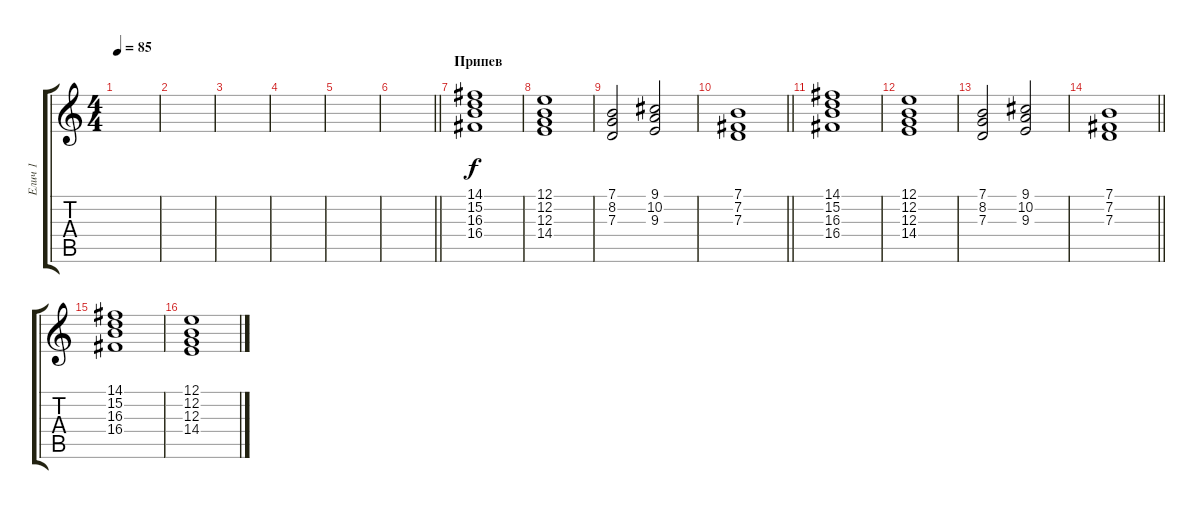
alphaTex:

\track ("Елич 1" "Елич 1") {instrument recorder}
\staff {score tabs}
\tuning (E4 B3 G3 D3 A2 E2) {hide}
\ts (4 4)
\tempo 85
\clef g2
\ks c
|
|
|
|
|
\barLineRight lightlight
|
\section ("" "Припев")
(14.1 15.2 16.3 16.4).1 |
(12.1 12.2 12.3 14.4).1 |
(7.1 8.2 7.3).2 (9.1 10.2 9.3).2 |
\barLineRight lightlight
(7.1 7.2 7.3).1 |
(14.1 15.2 16.3 16.4).1 |
(12.1 12.2 12.3 14.4).1 |
(7.1 8.2 7.3).2 (9.1 10.2 9.3).2 |
\barLineRight lightlight
(7.1 7.2 7.3).1 |
(14.1 15.2 16.3 16.4).1 |
(12.1 12.2 12.3 14.4).1
